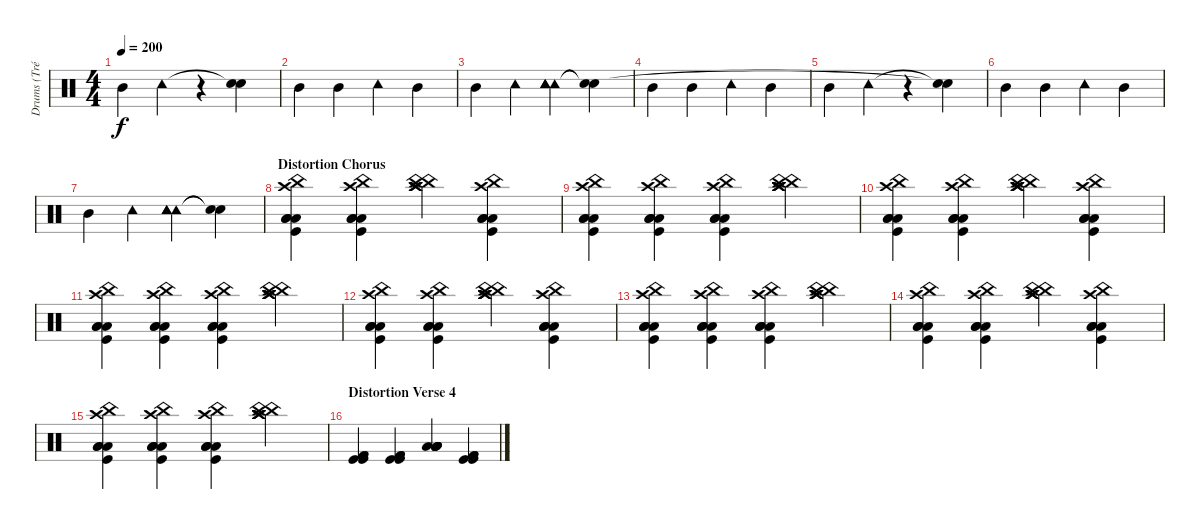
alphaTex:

\track ("Drums (Tré Cool)" "Drums (Tré") {instrument percussion}
\staff {score}
\articulation defaults
\ts (4 4)
\tempo 200
\clef neutral
\ks c "Mid Tom (hit)".4{dy f} "Tambourine (hit)".4
r.4 ("Snare (hit)"{t} "Snare (hit)").4 |
"Mid Tom (hit)".4 "Mid Tom (hit)".4 "Tambourine (hit)".4 "Mid Tom (hit)".4 |
"Mid Tom (hit)".4 "Tambourine (hit)".4 ("Tambourine (hit)" "Tambourine (hit)" "Tambourine (hit)" "Tambourine (hit)").4 ("Snare (hit)"{t} "Snare (hit)"{t}).4 |
"Mid Tom (hit)".4 "Mid Tom (hit)".4 "Tambourine (hit)".4 "Mid Tom (hit)".4 |
"Mid Tom (hit)".4 "Tambourine (hit)".4 r.4 ("Snare (hit)"{t} "Snare (hit)"{t}).4 |
"Mid Tom (hit)".4 "Mid Tom (hit)".4 "Tambourine (hit)".4 "Mid Tom (hit)".4 |
"Mid Tom (hit)".4 "Tambourine (hit)".4 ("Tambourine (hit)" "Tambourine (hit)" "Tambourine (hit)" "Tambourine (hit)").4 ("Snare (hit)"{t} "Snare (hit)"{t}).4 |
\section ("" "Distortion Chorus")
("Crash high (hit)" "China (hit)" "Low Floor Tom (hit)" "Low Floor Tom (hit)" "Low Floor Tom (hit)" "Kick (hit)").4 ("Crash high (hit)" "China (hit)" "Low Floor Tom (hit)" "Low Floor Tom (hit)" "Low Floor Tom (hit)" "Kick (hit)").4 ("Crash high (hit)" "China (hit)" "Crash high (hit)" "China (hit)" "Crash high (hit)").4 ("Crash high (hit)" "China (hit)" "Low Floor Tom (hit)" "Low Floor Tom (hit)" "Low Floor Tom (hit)" "Kick (hit)").4 |
("Crash high (hit)" "China (hit)" "Low Floor Tom (hit)" "Low Floor Tom (hit)" "Low Floor Tom (hit)" "Kick (hit)").4 ("Crash high (hit)" "China (hit)" "Low Floor Tom (hit)" "Low Floor Tom (hit)" "Low Floor Tom (hit)" "Kick (hit)").4 ("Crash high (hit)" "China (hit)" "Low Floor Tom (hit)" "Low Floor Tom (hit)" "Low Floor Tom (hit)" "Kick (hit)").4 ("Crash high (hit)" "China (hit)" "Crash high (hit)" "China (hit)" "Crash high (hit)").4 |
("Crash high (hit)" "China (hit)" "Low Floor Tom (hit)" "Low Floor Tom (hit)" "Low Floor Tom (hit)" "Kick (hit)").4 ("Crash high (hit)" "China (hit)" "Low Floor Tom (hit)" "Low Floor Tom (hit)" "Low Floor Tom (hit)" "Kick (hit)").4 ("Crash high (hit)" "China (hit)" "Crash high (hit)" "China (hit)" "Crash high (hit)").4 ("Crash high (hit)" "China (hit)" "Low Floor Tom (hit)" "Low Floor Tom (hit)" "Low Floor Tom (hit)" "Kick (hit)").4 |
("Crash high (hit)" "China (hit)" "Low Floor Tom (hit)" "Low Floor Tom (hit)" "Low Floor Tom (hit)" "Kick (hit)").4 ("Crash high (hit)" "China (hit)" "Low Floor Tom (hit)" "Low Floor Tom (hit)" "Low Floor Tom (hit)" "Kick (hit)").4 ("Crash high (hit)" "China (hit)" "Low Floor Tom (hit)" "Low Floor Tom (hit)" "Low Floor Tom (hit)" "Kick (hit)").4 ("Crash high (hit)" "China (hit)" "Crash high (hit)" "China (hit)" "Crash high (hit)").4 |
("Crash high (hit)" "China (hit)" "Low Floor Tom (hit)" "Low Floor Tom (hit)" "Low Floor Tom (hit)" "Kick (hit)").4 ("Crash high (hit)" "China (hit)" "Low Floor Tom (hit)" "Low Floor Tom (hit)" "Low Floor Tom (hit)" "Kick (hit)").4 ("Crash high (hit)" "China (hit)" "Crash high (hit)" "China (hit)" "Crash high (hit)").4 ("Crash high (hit)" "China (hit)" "Low Floor Tom (hit)" "Low Floor Tom (hit)" "Low Floor Tom (hit)" "Kick (hit)").4 |
("Crash high (hit)" "China (hit)" "Low Floor Tom (hit)" "Low Floor Tom (hit)" "Low Floor Tom (hit)" "Kick (hit)").4 ("Crash high (hit)" "China (hit)" "Low Floor Tom (hit)" "Low Floor Tom (hit)" "Low Floor Tom (hit)" "Kick (hit)").4 ("Crash high (hit)" "China (hit)" "Low Floor Tom (hit)" "Low Floor Tom (hit)" "Low Floor Tom (hit)" "Kick (hit)").4 ("Crash high (hit)" "China (hit)" "Crash high (hit)" "China (hit)" "Crash high (hit)").4 |
("Crash high (hit)" "China (hit)" "Low Floor Tom (hit)" "Low Floor Tom (hit)" "Low Floor Tom (hit)" "Kick (hit)").4 ("Crash high (hit)" "China (hit)" "Low Floor Tom (hit)" "Low Floor Tom (hit)" "Low Floor Tom (hit)" "Kick (hit)").4 ("Crash high (hit)" "China (hit)" "Crash high (hit)" "China (hit)" "Crash high (hit)").4 ("Crash high (hit)" "China (hit)" "Low Floor Tom (hit)" "Low Floor Tom (hit)" "Low Floor Tom (hit)" "Kick (hit)").4 |
("Crash high (hit)" "China (hit)" "Low Floor Tom (hit)" "Low Floor Tom (hit)" "Low Floor Tom (hit)" "Kick (hit)").4 ("Crash high (hit)" "China (hit)" "Low Floor Tom (hit)" "Low Floor Tom (hit)" "Low Floor Tom (hit)" "Kick (hit)").4 ("Crash high (hit)" "China (hit)" "Low Floor Tom (hit)" "Low Floor Tom (hit)" "Low Floor Tom (hit)" "Kick (hit)").4 ("Crash high (hit)" "China (hit)" "Crash high (hit)" "China (hit)" "Crash high (hit)").4 |
\section ("" "Distortion Verse 4")
("Kick (hit) 2" "Kick (hit)" "Kick (hit) 2" "Kick (hit)").4 ("Kick (hit) 2" "Kick (hit)" "Kick (hit) 2" "Kick (hit)").4 ("Low Floor Tom (hit)" "Low Floor Tom (hit)" "Low Floor Tom (hit)" "Low Floor Tom (hit)" "Low Floor Tom (hit)" "Low Floor Tom (hit)").4 ("Kick (hit) 2" "Kick (hit)" "Kick (hit) 2" "Kick (hit)").4
